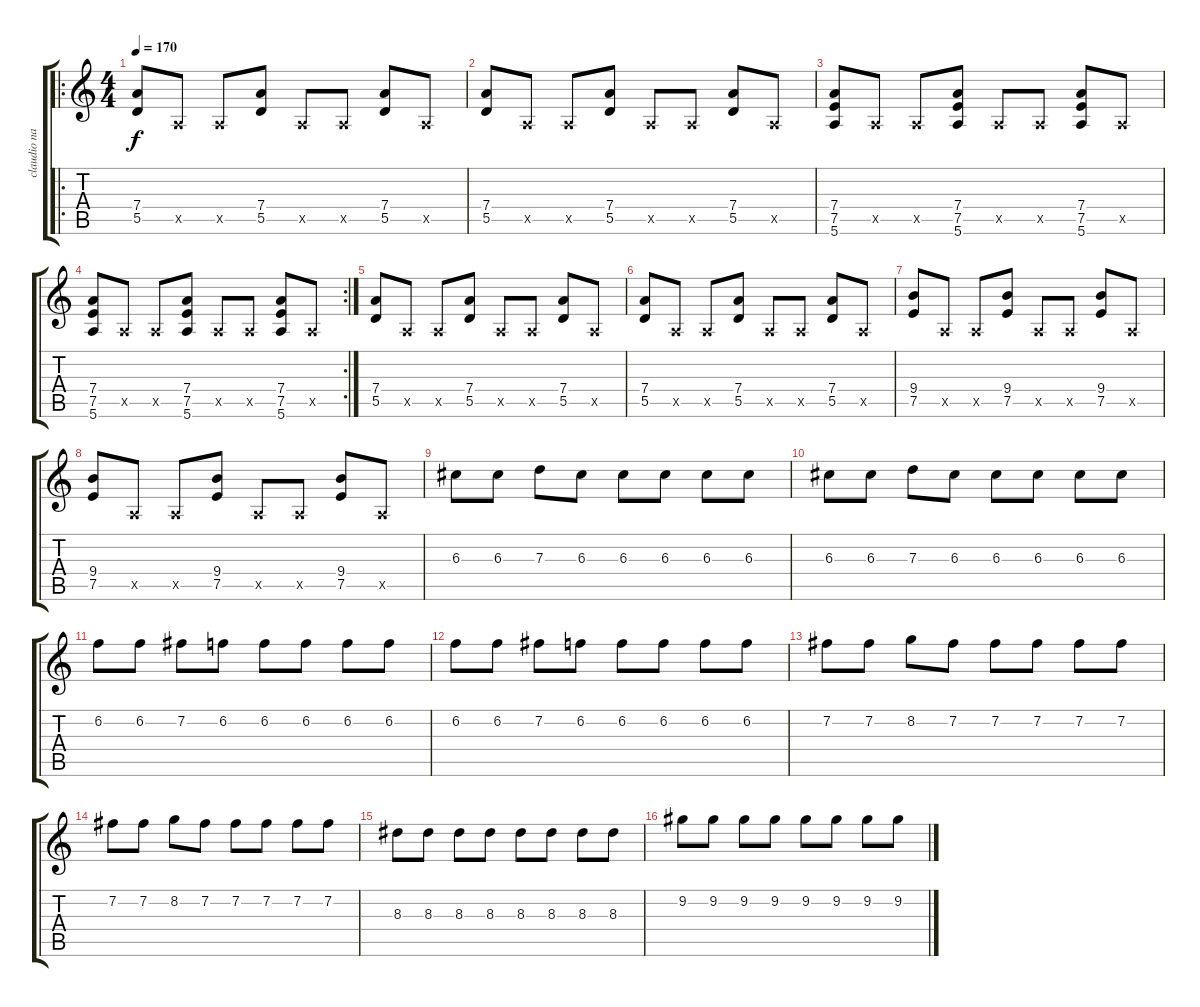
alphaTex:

\track ("claudio narea" "claudio na") {instrument overdrivenguitar}
\staff {score tabs}
\tuning (E4 B3 G3 D3 A2 E2) {hide}
\ro
\ts (4 4)
\tempo 170
\clef g2
\ks c
(7.4 5.5).8{dy f} 0.5{x}.8 0.5{x}.8 (7.4 5.5).8 0.5{x}.8 0.5{x}.8 (7.4 5.5).8 0.5{x}.8 |
(7.4 5.5).8 0.5{x}.8 0.5{x}.8 (7.4 5.5).8 0.5{x}.8 0.5{x}.8 (7.4 5.5).8 0.5{x}.8 |
(7.4 7.5 5.6).8 0.5{x}.8 0.5{x}.8 (7.4 7.5 5.6).8 0.5{x}.8 0.5{x}.8 (7.4 7.5 5.6).8 0.5{x}.8 |
\rc 2
(7.4 7.5 5.6).8 0.5{x}.8 0.5{x}.8 (7.4 7.5 5.6).8 0.5{x}.8 0.5{x}.8 (7.4 7.5 5.6).8 0.5{x}.8 |
(7.4 5.5).8 0.5{x}.8 0.5{x}.8 (7.4 5.5).8 0.5{x}.8 0.5{x}.8 (7.4 5.5).8 0.5{x}.8 |
(7.4 5.5).8 0.5{x}.8 0.5{x}.8 (7.4 5.5).8 0.5{x}.8 0.5{x}.8 (7.4 5.5).8 0.5{x}.8 |
(9.4 7.5).8 0.5{x}.8 0.5{x}.8 (9.4 7.5).8 0.5{x}.8 0.5{x}.8 (9.4 7.5).8 0.5{x}.8 |
(9.4 7.5).8 0.5{x}.8 0.5{x}.8 (9.4 7.5).8 0.5{x}.8 0.5{x}.8 (9.4 7.5).8 0.5{x}.8 |
6.3.8 6.3.8 7.3.8 6.3.8 6.3.8 6.3.8 6.3.8 6.3.8 |
6.3.8 6.3.8 7.3.8 6.3.8 6.3.8 6.3.8 6.3.8 6.3.8 |
6.2.8 6.2.8 7.2.8 6.2.8 6.2.8 6.2.8 6.2.8 6.2.8 |
6.2.8 6.2.8 7.2.8 6.2.8 6.2.8 6.2.8 6.2.8 6.2.8 |
7.2.8 7.2.8 8.2.8 7.2.8 7.2.8 7.2.8 7.2.8 7.2.8 |
7.2.8 7.2.8 8.2.8 7.2.8 7.2.8 7.2.8 7.2.8 7.2.8 |
8.3.8 8.3.8 8.3.8 8.3.8 8.3.8 8.3.8 8.3.8 8.3.8 |
9.2.8 9.2.8 9.2.8 9.2.8 9.2.8 9.2.8 9.2.8 9.2.8
